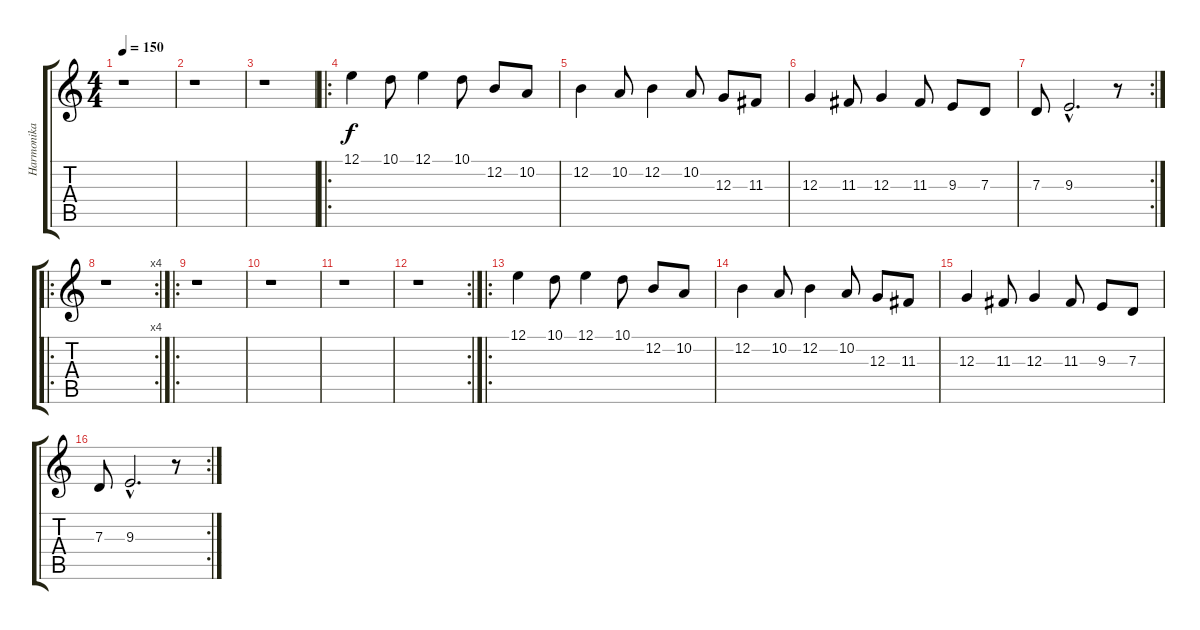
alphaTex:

\track ("Harmonika" "Harmonika") {instrument accordion}
\staff {score tabs}
\tuning (E4 B3 G3 D3 A2 E2) {hide}
\ts (4 4)
\tempo 150
\clef g2
\ks c
r.1{dy f instrument accordion} |
r.1 |
r.1 |
\ro
12.1.4 10.1.8 12.1.4 10.1.8 12.2.8 10.2.8 |
12.2.4 10.2.8 12.2.4 10.2.8 12.3.8 11.3.8 |
12.3.4 11.3.8 12.3.4 11.3.8 9.3.8 7.3.8 |
\rc 2
7.3.8 9.3{hac}.2{d} r.8 |
\ro
\rc 4
r.1 |
\ro
r.1 |
r.1 |
r.1 |
\rc 2
r.1 |
\ro
12.1.4 10.1.8 12.1.4 10.1.8 12.2.8 10.2.8 |
12.2.4 10.2.8 12.2.4 10.2.8 12.3.8 11.3.8 |
12.3.4 11.3.8 12.3.4 11.3.8 9.3.8 7.3.8 |
\rc 2
7.3.8 9.3{hac}.2{d} r.8
